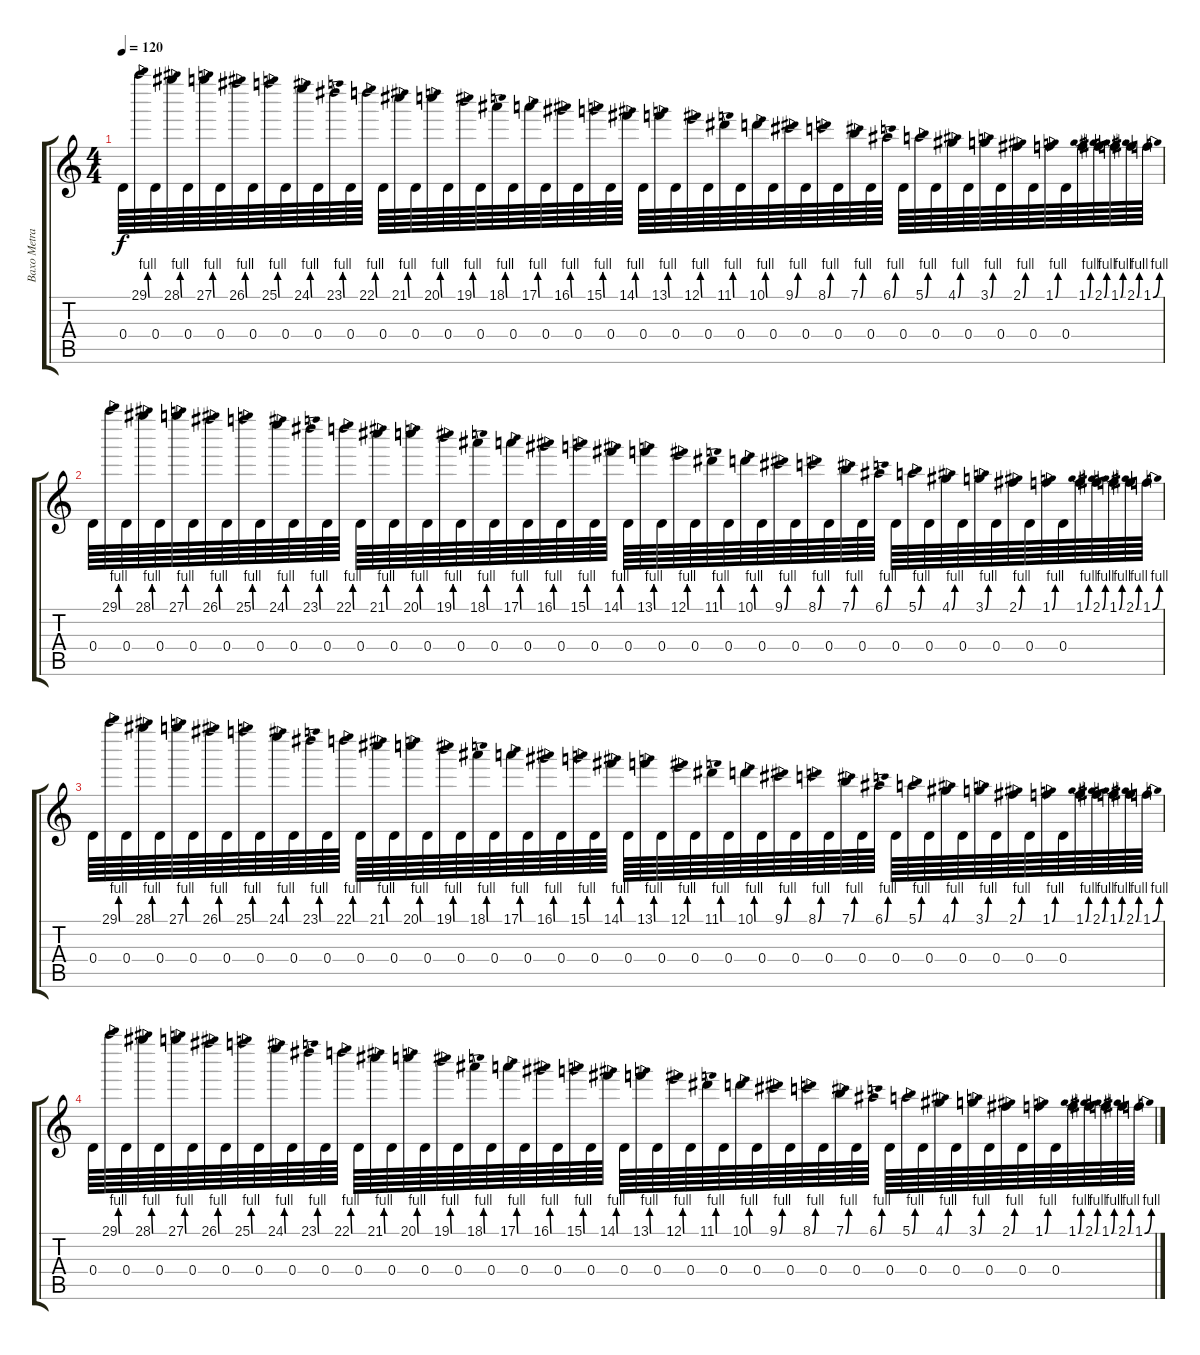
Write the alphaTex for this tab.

\track ("Baxo Metralhadora" "Baxo Metra") {instrument slapbass1}
\staff {score tabs}
\tuning (E4 B3 G3 D3 A2 E2) {hide}
\ts (4 4)
\tempo 120
\clef g2
\ks c
0.4.64{dy f} 29.1{be (bend 0 0 60 4)}.64 0.4.64 28.1{be (bend 0 0 60 4)}.64 0.4.64 27.1{be (bend 0 0 60 4)}.64 0.4.64 26.1{be (bend 0 0 60 4)}.64 0.4.64 25.1{be (bend 0 0 60 4)}.64 0.4.64 24.1{be (bend 0 0 60 4)}.64 0.4.64 23.1{be (bend 0 0 60 4)}.64 0.4.64 22.1{be (bend 0 0 60 4)}.64 0.4.64 21.1{be (bend 0 0 60 4)}.64 0.4.64 20.1{be (bend 0 0 60 4)}.64 0.4.64 19.1{be (bend 0 0 60 4)}.64 0.4.64 18.1{be (bend 0 0 60 4)}.64 0.4.64 17.1{be (bend 0 0 60 4)}.64 0.4.64 16.1{be (bend 0 0 60 4)}.64 0.4.64 15.1{be (bend 0 0 60 4)}.64 0.4.64 14.1{be (bend 0 0 60 4)}.64 0.4.64 13.1{be (bend 0 0 60 4)}.64 0.4.64 12.1{be (bend 0 0 60 4)}.64 0.4.64 11.1{be (bend 0 0 60 4)}.64 0.4.64 10.1{be (bend 0 0 60 4)}.64 0.4.64 9.1{be (bend 0 0 60 4)}.64 0.4.64 8.1{be (bend 0 0 60 4)}.64 0.4.64 7.1{be (bend 0 0 60 4)}.64 0.4.64 6.1{be (bend 0 0 60 4)}.64 0.4.64 5.1{be (bend 0 0 60 4)}.64 0.4.64 4.1{be (bend 0 0 60 4)}.64 0.4.64 3.1{be (bend 0 0 60 4)}.64 0.4.64 2.1{be (bend 0 0 60 4)}.64 0.4.64 1.1{be (bend 0 0 60 4)}.64 0.4.64 1.1{be (bend 0 0 60 4)}.64 2.1{be (bend 0 0 60 4)}.64 1.1{be (bend 0 0 60 4)}.64 2.1{be (bend 0 0 60 4)}.64 1.1{be (bend 0 0 60 4)}.64 |
0.4.64 29.1{be (bend 0 0 60 4)}.64 0.4.64 28.1{be (bend 0 0 60 4)}.64 0.4.64 27.1{be (bend 0 0 60 4)}.64 0.4.64 26.1{be (bend 0 0 60 4)}.64 0.4.64 25.1{be (bend 0 0 60 4)}.64 0.4.64 24.1{be (bend 0 0 60 4)}.64 0.4.64 23.1{be (bend 0 0 60 4)}.64 0.4.64 22.1{be (bend 0 0 60 4)}.64 0.4.64 21.1{be (bend 0 0 60 4)}.64 0.4.64 20.1{be (bend 0 0 60 4)}.64 0.4.64 19.1{be (bend 0 0 60 4)}.64 0.4.64 18.1{be (bend 0 0 60 4)}.64 0.4.64 17.1{be (bend 0 0 60 4)}.64 0.4.64 16.1{be (bend 0 0 60 4)}.64 0.4.64 15.1{be (bend 0 0 60 4)}.64 0.4.64 14.1{be (bend 0 0 60 4)}.64 0.4.64 13.1{be (bend 0 0 60 4)}.64 0.4.64 12.1{be (bend 0 0 60 4)}.64 0.4.64 11.1{be (bend 0 0 60 4)}.64 0.4.64 10.1{be (bend 0 0 60 4)}.64 0.4.64 9.1{be (bend 0 0 60 4)}.64 0.4.64 8.1{be (bend 0 0 60 4)}.64 0.4.64 7.1{be (bend 0 0 60 4)}.64 0.4.64 6.1{be (bend 0 0 60 4)}.64 0.4.64 5.1{be (bend 0 0 60 4)}.64 0.4.64 4.1{be (bend 0 0 60 4)}.64 0.4.64 3.1{be (bend 0 0 60 4)}.64 0.4.64 2.1{be (bend 0 0 60 4)}.64 0.4.64 1.1{be (bend 0 0 60 4)}.64 0.4.64 1.1{be (bend 0 0 60 4)}.64 2.1{be (bend 0 0 60 4)}.64 1.1{be (bend 0 0 60 4)}.64 2.1{be (bend 0 0 60 4)}.64 1.1{be (bend 0 0 60 4)}.64 |
0.4.64 29.1{be (bend 0 0 60 4)}.64 0.4.64 28.1{be (bend 0 0 60 4)}.64 0.4.64 27.1{be (bend 0 0 60 4)}.64 0.4.64 26.1{be (bend 0 0 60 4)}.64 0.4.64 25.1{be (bend 0 0 60 4)}.64 0.4.64 24.1{be (bend 0 0 60 4)}.64 0.4.64 23.1{be (bend 0 0 60 4)}.64 0.4.64 22.1{be (bend 0 0 60 4)}.64 0.4.64 21.1{be (bend 0 0 60 4)}.64 0.4.64 20.1{be (bend 0 0 60 4)}.64 0.4.64 19.1{be (bend 0 0 60 4)}.64 0.4.64 18.1{be (bend 0 0 60 4)}.64 0.4.64 17.1{be (bend 0 0 60 4)}.64 0.4.64 16.1{be (bend 0 0 60 4)}.64 0.4.64 15.1{be (bend 0 0 60 4)}.64 0.4.64 14.1{be (bend 0 0 60 4)}.64 0.4.64 13.1{be (bend 0 0 60 4)}.64 0.4.64 12.1{be (bend 0 0 60 4)}.64 0.4.64 11.1{be (bend 0 0 60 4)}.64 0.4.64 10.1{be (bend 0 0 60 4)}.64 0.4.64 9.1{be (bend 0 0 60 4)}.64 0.4.64 8.1{be (bend 0 0 60 4)}.64 0.4.64 7.1{be (bend 0 0 60 4)}.64 0.4.64 6.1{be (bend 0 0 60 4)}.64 0.4.64 5.1{be (bend 0 0 60 4)}.64 0.4.64 4.1{be (bend 0 0 60 4)}.64 0.4.64 3.1{be (bend 0 0 60 4)}.64 0.4.64 2.1{be (bend 0 0 60 4)}.64 0.4.64 1.1{be (bend 0 0 60 4)}.64 0.4.64 1.1{be (bend 0 0 60 4)}.64 2.1{be (bend 0 0 60 4)}.64 1.1{be (bend 0 0 60 4)}.64 2.1{be (bend 0 0 60 4)}.64 1.1{be (bend 0 0 60 4)}.64 |
0.4.64 29.1{be (bend 0 0 60 4)}.64 0.4.64 28.1{be (bend 0 0 60 4)}.64 0.4.64 27.1{be (bend 0 0 60 4)}.64 0.4.64 26.1{be (bend 0 0 60 4)}.64 0.4.64 25.1{be (bend 0 0 60 4)}.64 0.4.64 24.1{be (bend 0 0 60 4)}.64 0.4.64 23.1{be (bend 0 0 60 4)}.64 0.4.64 22.1{be (bend 0 0 60 4)}.64 0.4.64 21.1{be (bend 0 0 60 4)}.64 0.4.64 20.1{be (bend 0 0 60 4)}.64 0.4.64 19.1{be (bend 0 0 60 4)}.64 0.4.64 18.1{be (bend 0 0 60 4)}.64 0.4.64 17.1{be (bend 0 0 60 4)}.64 0.4.64 16.1{be (bend 0 0 60 4)}.64 0.4.64 15.1{be (bend 0 0 60 4)}.64 0.4.64 14.1{be (bend 0 0 60 4)}.64 0.4.64 13.1{be (bend 0 0 60 4)}.64 0.4.64 12.1{be (bend 0 0 60 4)}.64 0.4.64 11.1{be (bend 0 0 60 4)}.64 0.4.64 10.1{be (bend 0 0 60 4)}.64 0.4.64 9.1{be (bend 0 0 60 4)}.64 0.4.64 8.1{be (bend 0 0 60 4)}.64 0.4.64 7.1{be (bend 0 0 60 4)}.64 0.4.64 6.1{be (bend 0 0 60 4)}.64 0.4.64 5.1{be (bend 0 0 60 4)}.64 0.4.64 4.1{be (bend 0 0 60 4)}.64 0.4.64 3.1{be (bend 0 0 60 4)}.64 0.4.64 2.1{be (bend 0 0 60 4)}.64 0.4.64 1.1{be (bend 0 0 60 4)}.64 0.4.64 1.1{be (bend 0 0 60 4)}.64 2.1{be (bend 0 0 60 4)}.64 1.1{be (bend 0 0 60 4)}.64 2.1{be (bend 0 0 60 4)}.64 1.1{be (bend 0 0 60 4)}.64
